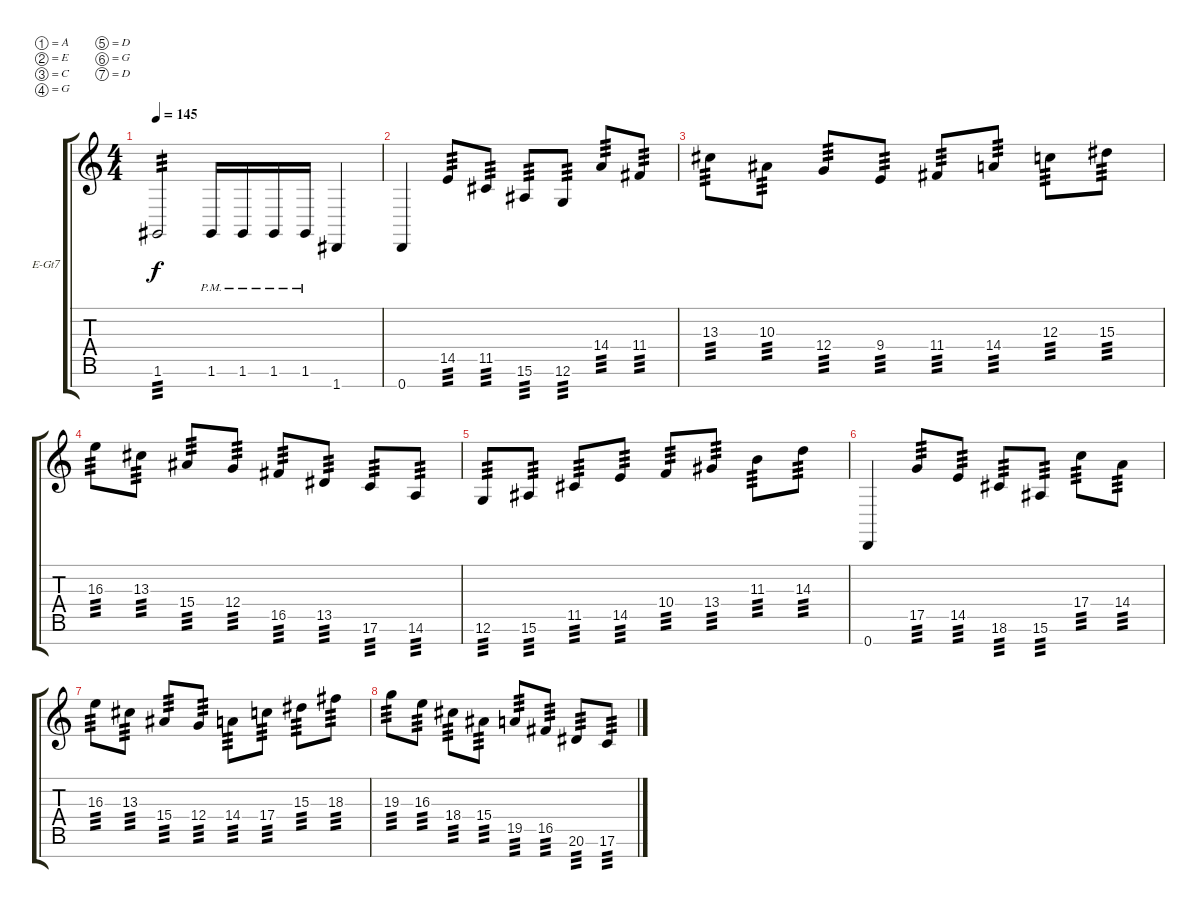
\defaultSystemsLayout 4
\bracketExtendMode groupsimilarinstruments
\firstSystemTrackNameOrientation horizontal
\otherSystemsTrackNameOrientation horizontal
\track ("Rhytm L" "E-Gt7") {instrument distortionguitar}
\staff {score tabs}
\tuning (A3 E3 C3 G2 D2 G1 D1)
\ts (4 4)
\tempo 145
\clef g2
\ks c
1.6.2{tp 3 dy f} 1.6{pm}.16 1.6{pm}.16 1.6{pm}.16 1.6{pm}.16 1.7.4 |
0.7.4 14.5.8{tp 3} 11.5.8{tp 3} 15.6.8{tp 3} 12.6.8{tp 3} 14.4.8{tp 3} 11.4.8{tp 3} |
13.3.8{tp 3} 10.3.8{tp 3} 12.4.8{tp 3} 9.4.8{tp 3} 11.4.8{tp 3} 14.4.8{tp 3} 12.3.8{tp 3} 15.3.8{tp 3} |
16.3.8{tp 3} 13.3.8{tp 3} 15.4.8{tp 3} 12.4.8{tp 3} 16.5.8{tp 3} 13.5.8{tp 3} 17.6.8{tp 3} 14.6.8{tp 3} |
12.6.8{tp 3} 15.6.8{tp 3} 11.5.8{tp 3} 14.5.8{tp 3} 10.4.8{tp 3} 13.4.8{tp 3} 11.3.8{tp 3} 14.3.8{tp 3} |
0.7.4 17.5.8{tp 3} 14.5.8{tp 3} 18.6.8{tp 3} 15.6.8{tp 3} 17.4.8{tp 3} 14.4.8{tp 3} |
16.3.8{tp 3} 13.3.8{tp 3} 15.4.8{tp 3} 12.4.8{tp 3} 14.4.8{tp 3} 17.4.8{tp 3} 15.3.8{tp 3} 18.3.8{tp 3} |
19.3.8{tp 3} 16.3.8{tp 3} 18.4.8{tp 3} 15.4.8{tp 3} 19.5.8{tp 3} 16.5.8{tp 3} 20.6.8{tp 3} 17.6.8{tp 3}
